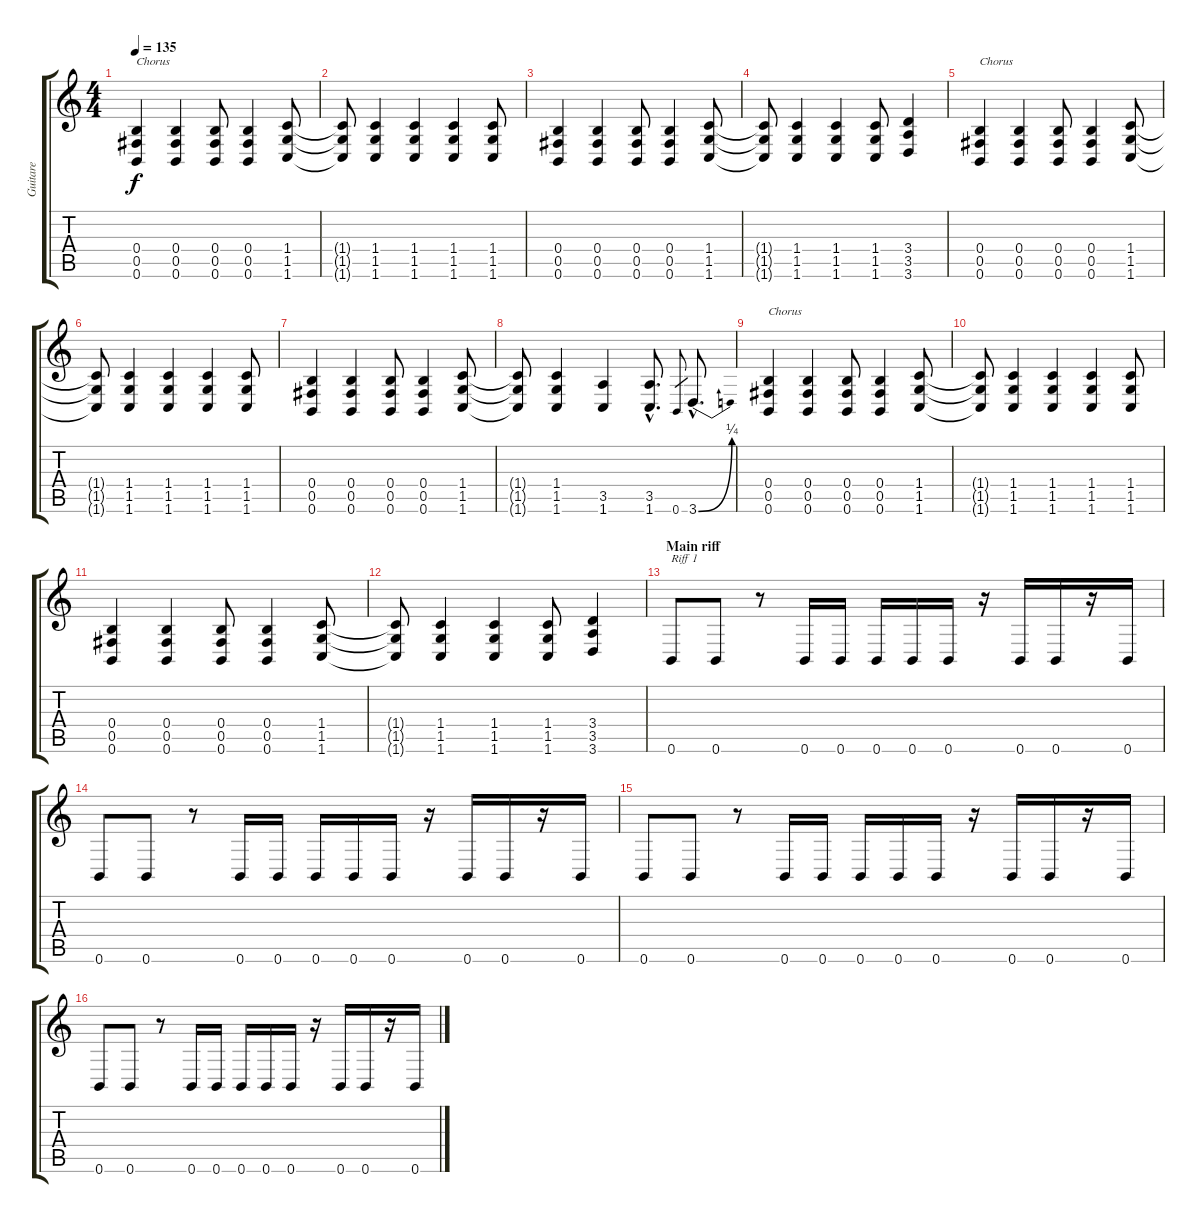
\track ("Guitare" "Guitare") {instrument distortionguitar}
\staff {score tabs}
\tuning (Db4 Ab3 E3 B2 Gb2 B1) {hide}
\ts (4 4)
\tempo 135
\clef g2
\ks c
(0.4 0.5 0.6).4{txt "Chorus" dy f} (0.4 0.5 0.6).4 (0.4 0.5 0.6).8 (0.4 0.5 0.6).4 (1.4 1.5 1.6).8 |
(1.4{t} 1.5{t} 1.6{t}).8 (1.4 1.5 1.6).4 (1.4 1.5 1.6).4 (1.4 1.5 1.6).4 (1.4 1.5 1.6).8 |
(0.4 0.5 0.6).4 (0.4 0.5 0.6).4 (0.4 0.5 0.6).8 (0.4 0.5 0.6).4 (1.4 1.5 1.6).8 |
(1.4{t} 1.5{t} 1.6{t}).8 (1.4 1.5 1.6).4 (1.4 1.5 1.6).4 (1.4 1.5 1.6).8 (3.4 3.5 3.6).4 |
(0.4 0.5 0.6).4{txt "Chorus"} (0.4 0.5 0.6).4 (0.4 0.5 0.6).8 (0.4 0.5 0.6).4 (1.4 1.5 1.6).8 |
(1.4{t} 1.5{t} 1.6{t}).8 (1.4 1.5 1.6).4 (1.4 1.5 1.6).4 (1.4 1.5 1.6).4 (1.4 1.5 1.6).8 |
(0.4 0.5 0.6).4 (0.4 0.5 0.6).4 (0.4 0.5 0.6).8 (0.4 0.5 0.6).4 (1.4 1.5 1.6).8 |
(1.4{t} 1.5{t} 1.6{t}).8 (1.4 1.5 1.6).4 (3.5 1.6).4 (3.5{hac} 1.6{hac}).8{d} 0.6.8{gr} 3.6{be (bend 0 0 60 1) hac}.8{d} |
(0.4 0.5 0.6).4{txt "Chorus"} (0.4 0.5 0.6).4 (0.4 0.5 0.6).8 (0.4 0.5 0.6).4 (1.4 1.5 1.6).8 |
(1.4{t} 1.5{t} 1.6{t}).8 (1.4 1.5 1.6).4 (1.4 1.5 1.6).4 (1.4 1.5 1.6).4 (1.4 1.5 1.6).8 |
(0.4 0.5 0.6).4 (0.4 0.5 0.6).4 (0.4 0.5 0.6).8 (0.4 0.5 0.6).4 (1.4 1.5 1.6).8 |
(1.4{t} 1.5{t} 1.6{t}).8 (1.4 1.5 1.6).4 (1.4 1.5 1.6).4 (1.4 1.5 1.6).8 (3.4 3.5 3.6).4 |
\section ("" "Main riff")
0.6.8{txt "Riff 1"} 0.6.8 r.8 0.6.16 0.6.16 0.6.16 0.6.16 0.6.16 r.16 0.6.16 0.6.16 r.16 0.6.16 |
0.6.8 0.6.8 r.8 0.6.16 0.6.16 0.6.16 0.6.16 0.6.16 r.16 0.6.16 0.6.16 r.16 0.6.16 |
0.6.8 0.6.8 r.8 0.6.16 0.6.16 0.6.16 0.6.16 0.6.16 r.16 0.6.16 0.6.16 r.16 0.6.16 |
0.6.8 0.6.8 r.8 0.6.16 0.6.16 0.6.16 0.6.16 0.6.16 r.16 0.6.16 0.6.16 r.16 0.6.16
